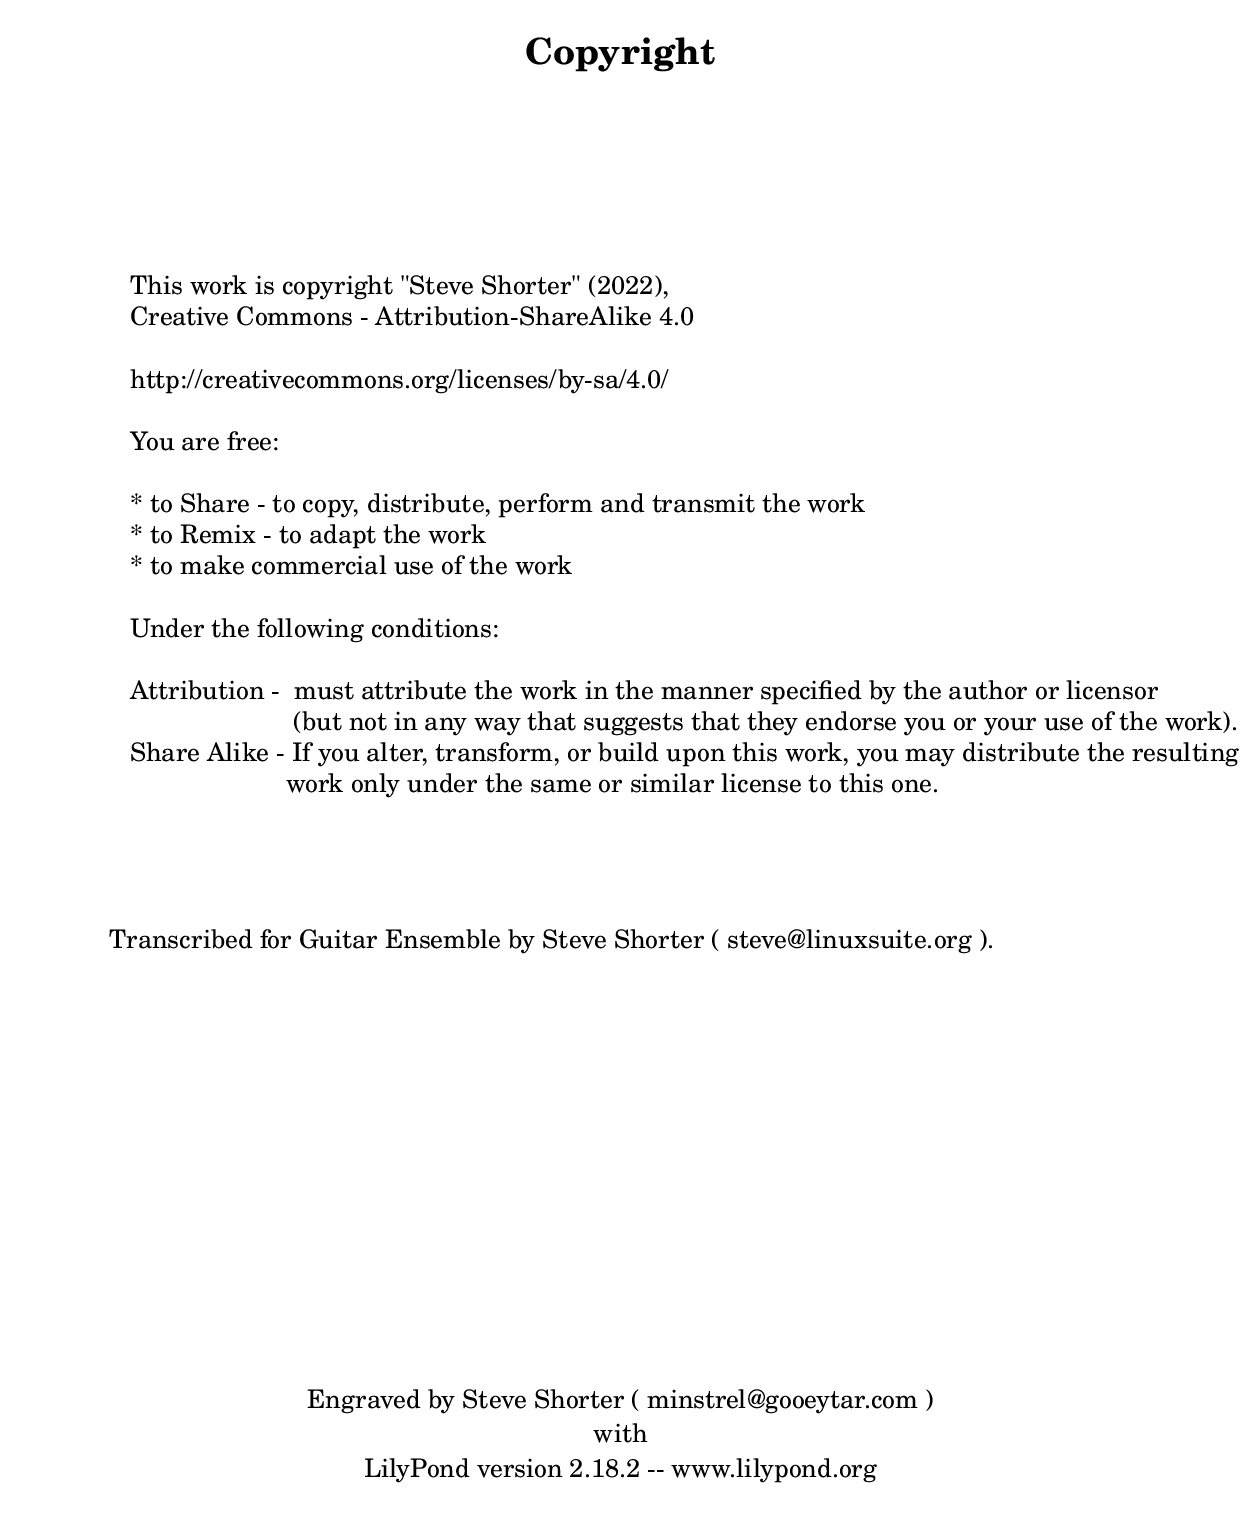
\version "2.18.2"

\bookpart {

    \paper { print-page-number = ##t }

    \header {
        title = "Copyright" 
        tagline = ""
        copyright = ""
    }

%    \tocItem \markup { Copyright }

    \markup { \column { 
	" "
	" "
	" "
	\fontsize #1 {
	" "
	" "
	" "
	" "
	"          This work is copyright \"Steve Shorter\" (2022),"
        "          Creative Commons - Attribution-ShareAlike 4.0 "
	" "
	"          http://creativecommons.org/licenses/by-sa/4.0/"
	" "
	"          You are free:"
	" "
	"          * to Share - to copy, distribute, perform and transmit the work"
	"          * to Remix - to adapt the work"
	"          * to make commercial use of the work"
	" "
	"          Under the following conditions:"
	" "
	"          Attribution -  must attribute the work in the manner specified by the author or licensor"
        "                                 (but not in any way that suggests that they endorse you or your use of the work)."
	"          Share Alike - If you alter, transform, or build upon this work, you may distribute the resulting"
        "                                work only under the same or similar license to this one."
	" "
	" "
	" "
	" "
	"       Transcribed for Guitar Ensemble by Steve Shorter ( steve@linuxsuite.org )."
	" "
	" "
	" "
	" "
	" "
	" "
	" "
	" "
	" "
	" "
	" "
	" "
	" "
	" "
	}
       }
    }
    \markup { \fill-line { \fontsize #1 "Engraved by Steve Shorter ( minstrel@gooeytar.com )" } }
    \markup { \fill-line { \fontsize #1 " " } }
    \markup { \fill-line { \fontsize #1 "with" } }
    \markup { \fill-line { \fontsize #1 " " } }
    \markup { \fill-line { \fontsize #1 "LilyPond version 2.18.2 -- www.lilypond.org" } }

}
